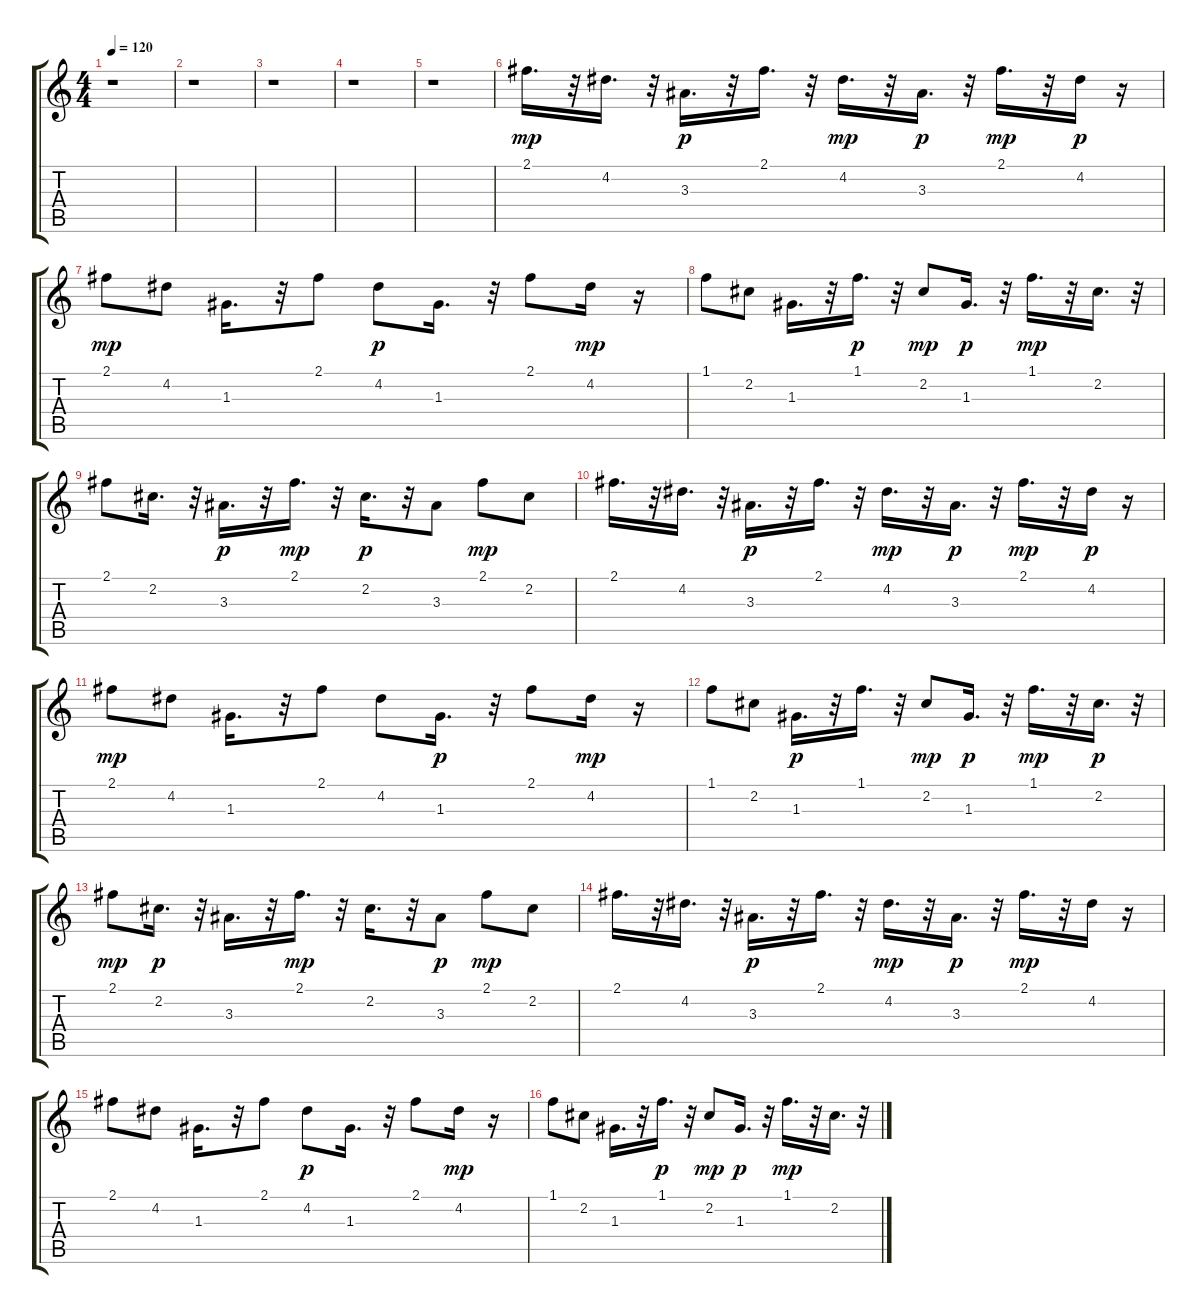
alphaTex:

\track "" {instrument distortionguitar}
\staff {score tabs}
\tuning (E4 B3 G3 D3 A2 E2) {hide}
\ts (4 4)
\tempo 120
\clef g2
\ks c
r.1{dy mp} |
r.1 |
r.1 |
r.1 |
r.1 |
2.1.16{d} r.32 4.2.16{d} r.32 3.3.16{d dy p} r.32 2.1.16{d} r.32 4.2.16{d dy mp} r.32 3.3.16{d dy p} r.32 2.1.16{d dy mp} r.32 4.2.16{dy p} r.16 |
2.1.8{dy mp} 4.2.8 1.3.16{d} r.32 2.1.8 4.2.8{dy p} 1.3.16{d} r.32 2.1.8 4.2.16{dy mp} r.16 |
1.1.8 2.2.8 1.3.16{d} r.32 1.1.16{d dy p} r.32 2.2.8{dy mp} 1.3.16{d dy p} r.32 1.1.16{d dy mp} r.32 2.2.16{d} r.32 |
2.1.8 2.2.16{d} r.32 3.3.16{d dy p} r.32 2.1.16{d dy mp} r.32 2.2.16{d dy p} r.32 3.3.8 2.1.8{dy mp} 2.2.8 |
2.1.16{d} r.32 4.2.16{d} r.32 3.3.16{d dy p} r.32 2.1.16{d} r.32 4.2.16{d dy mp} r.32 3.3.16{d dy p} r.32 2.1.16{d dy mp} r.32 4.2.16{dy p} r.16 |
2.1.8{dy mp} 4.2.8 1.3.16{d} r.32 2.1.8 4.2.8 1.3.16{d dy p} r.32 2.1.8 4.2.16{dy mp} r.16 |
1.1.8 2.2.8 1.3.16{d dy p} r.32 1.1.16{d} r.32 2.2.8{dy mp} 1.3.16{d dy p} r.32 1.1.16{d dy mp} r.32 2.2.16{d dy p} r.32 |
2.1.8{dy mp} 2.2.16{d dy p} r.32 3.3.16{d} r.32 2.1.16{d dy mp} r.32 2.2.16{d} r.32 3.3.8{dy p} 2.1.8{dy mp} 2.2.8 |
2.1.16{d} r.32 4.2.16{d} r.32 3.3.16{d dy p} r.32 2.1.16{d} r.32 4.2.16{d dy mp} r.32 3.3.16{d dy p} r.32 2.1.16{d dy mp} r.32 4.2.16 r.16 |
2.1.8 4.2.8 1.3.16{d} r.32 2.1.8 4.2.8{dy p} 1.3.16{d} r.32 2.1.8 4.2.16{dy mp} r.16 |
1.1.8 2.2.8 1.3.16{d} r.32 1.1.16{d dy p} r.32 2.2.8{dy mp} 1.3.16{d dy p} r.32 1.1.16{d dy mp} r.32 2.2.16{d} r.32
